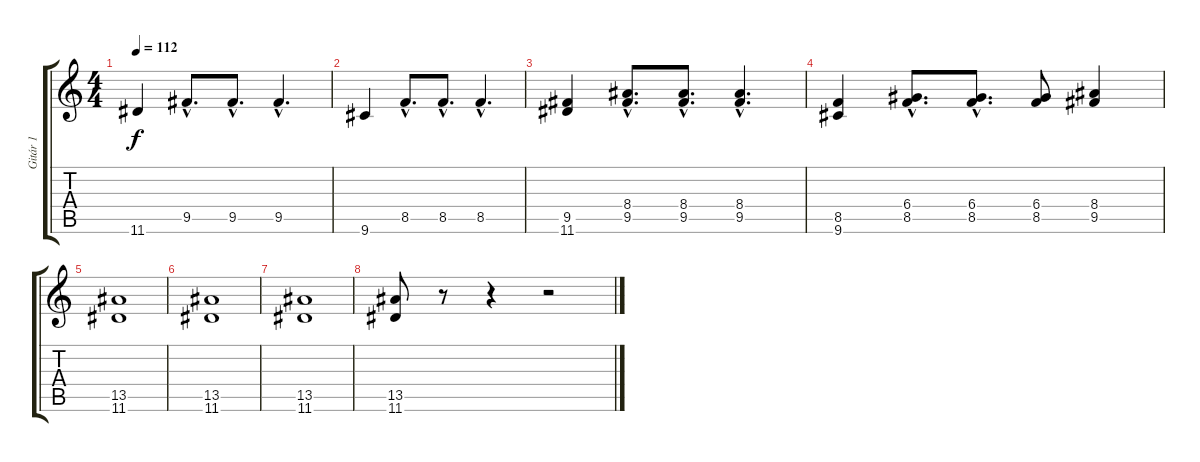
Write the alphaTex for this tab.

\track ("Gitár 1" "Gitár 1") {instrument distortionguitar}
\staff {score tabs}
\tuning (E4 B3 G3 D3 A2 E2) {hide}
\ts (4 4)
\tempo 112
\clef g2
\ks c
11.6.4{dy f} 9.5{hac}.8{d} 9.5{hac}.8{d} 9.5{hac}.4{d} |
9.6.4 8.5{hac}.8{d} 8.5{hac}.8{d} 8.5{hac}.4{d} |
(9.5 11.6).4 (8.4{hac} 9.5{hac}).8{d} (8.4{hac} 9.5{hac}).8{d} (8.4{hac} 9.5{hac}).4{d} |
(8.5 9.6).4 (6.4{hac} 8.5{hac}).8{d} (6.4{hac} 8.5{hac}).8{d} (6.4 8.5).8 (8.4 9.5).4 |
(13.5 11.6).1 |
(13.5 11.6).1 |
(13.5 11.6).1 |
(13.5 11.6).8 r.8 r.4 r.2
